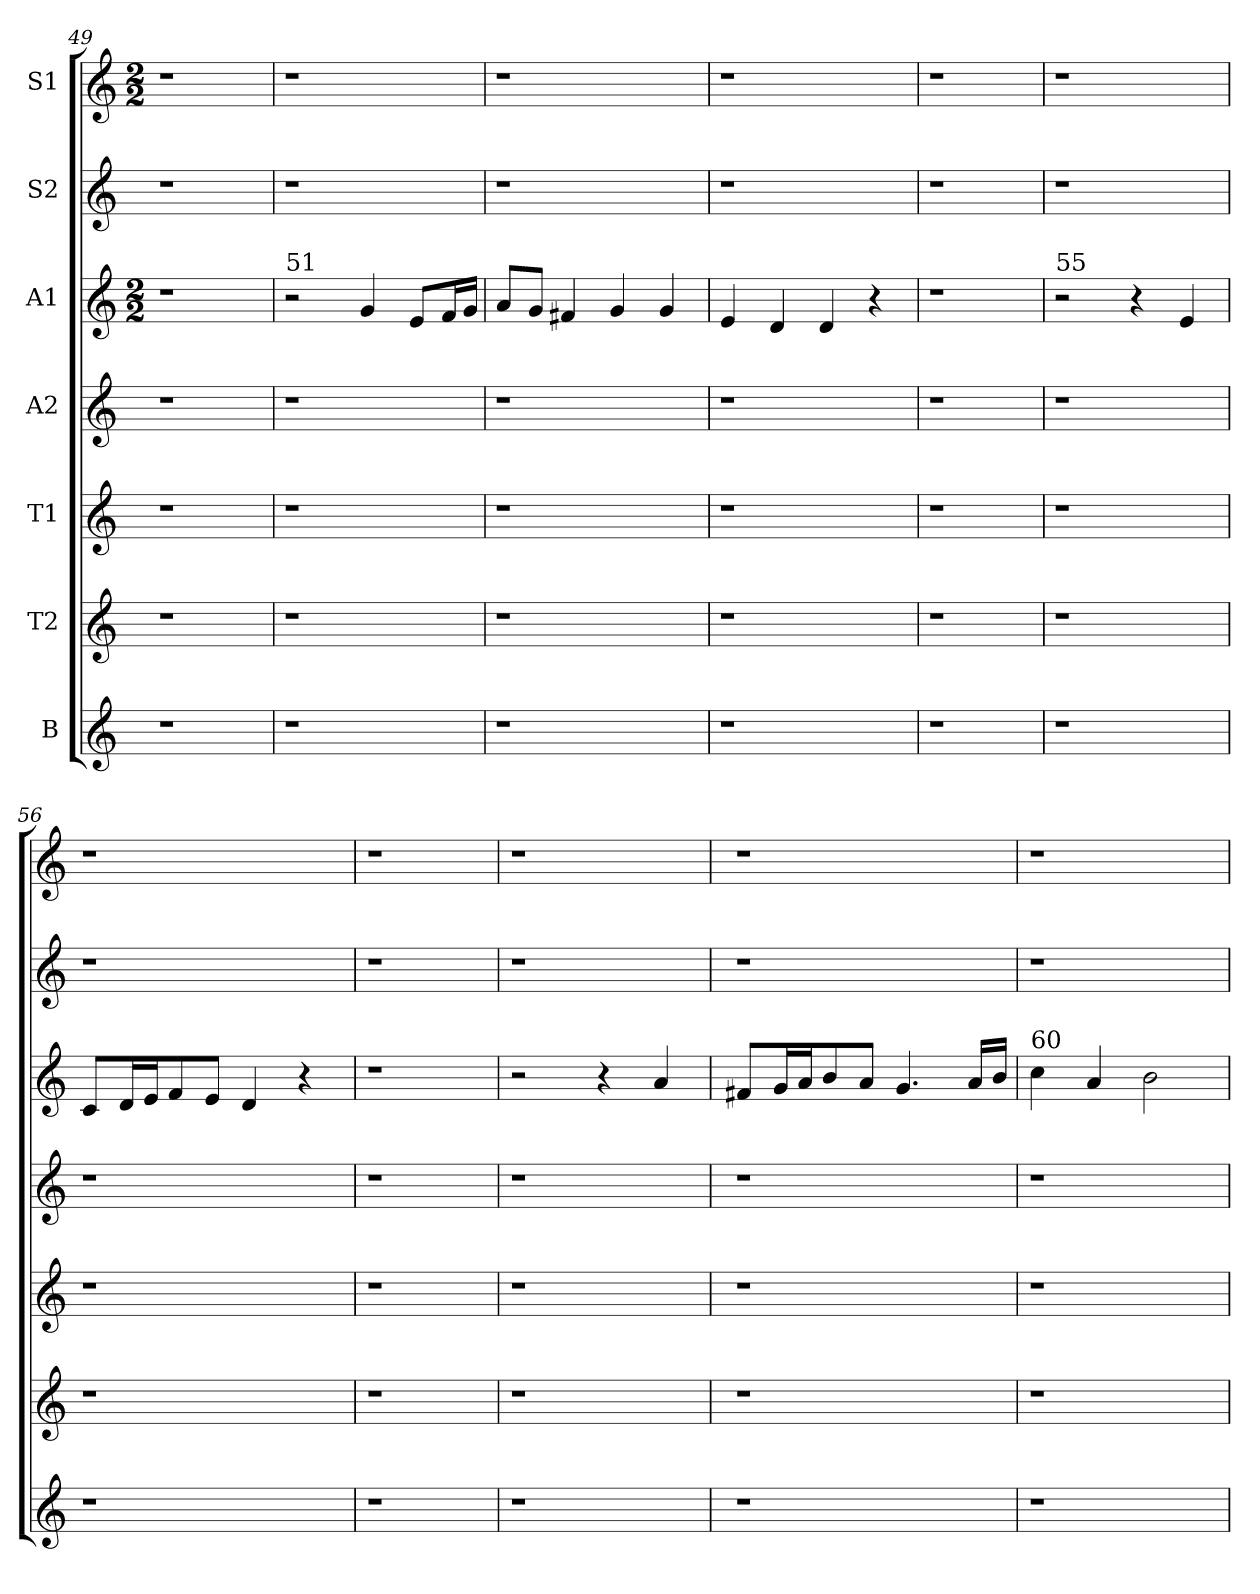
**kern	**kern	**kern	**kern	**kern	**kern	**kern
*part7	*part6	*part5	*part4	*part3	*part2	*part1
*staff7	*staff6	*staff5	*staff4	*staff3	*staff2	*staff1
*I"B	*I"T2	*I"T1	*I"A2	*I"A1	*I"S2	*I"S1
*clefG2	*clefG2	*clefG2	*clefG2	*clefG2	*clefG2	*clefG2
*ITrd-7c-12	*ITrd-7c-12	*ITrd-7c-12	*ITrd-7c-12	*ITrd-7c-12	*ITrd-7c-12	*ITrd-7c-12
*k[]	*k[]	*k[]	*k[]	*k[]	*k[]	*k[]
*	*	*	*	*M2/2	*	*M2/2
=49	=49	=49	=49	=49	=49	=49
1r	1r	1r	1r	1r	1r	1r
=50	=50	=50	=50	=50	=50	=50
1r	1r	1r	1r	1r	1r	1r
=51	=51	=51	=51	=51	=51	=51
!	!	!	!	!LO:TX:a:t=51	!	!
1r	1r	1r	1r	2r	1r	1r
.	.	.	.	4gg/	.	.
.	.	.	.	8ee/L	.	.
.	.	.	.	16ff/L	.	.
.	.	.	.	16gg/JJ	.	.
!!LO:PB:g=z
=52	=52	=52	=52	=52	=52	=52
1r	1r	1r	1r	8aa/L	1r	1r
.	.	.	.	8gg/J	.	.
.	.	.	.	4ff#X/	.	.
.	.	.	.	4gg/	.	.
.	.	.	.	4gg/	.	.
!!LO:LB:g=z
=53	=53	=53	=53	=53	=53	=53
1r	1r	1r	1r	4ee/	1r	1r
.	.	.	.	4dd/	.	.
.	.	.	.	4dd/	.	.
.	.	.	.	4r	.	.
=54	=54	=54	=54	=54	=54	=54
1r	1r	1r	1r	1r	1r	1r
=55	=55	=55	=55	=55	=55	=55
!	!	!	!	!LO:TX:a:t=55	!	!
1r	1r	1r	1r	2r	1r	1r
.	.	.	.	4r	.	.
.	.	.	.	4ee/	.	.
=56	=56	=56	=56	=56	=56	=56
1r	1r	1r	1r	8cc/L	1r	1r
.	.	.	.	16dd/L	.	.
.	.	.	.	16ee/J	.	.
.	.	.	.	8ff/	.	.
.	.	.	.	8ee/J	.	.
.	.	.	.	4dd/	.	.
.	.	.	.	4r	.	.
=57	=57	=57	=57	=57	=57	=57
1r	1r	1r	1r	1r	1r	1r
=58	=58	=58	=58	=58	=58	=58
1r	1r	1r	1r	2r	1r	1r
.	.	.	.	4r	.	.
.	.	.	.	4aa/	.	.
=59	=59	=59	=59	=59	=59	=59
1r	1r	1r	1r	8ff#X/L	1r	1r
.	.	.	.	16gg/L	.	.
.	.	.	.	16aa/J	.	.
.	.	.	.	8bb/	.	.
.	.	.	.	8aa/J	.	.
.	.	.	.	4.gg/	.	.
.	.	.	.	16aa/LL	.	.
.	.	.	.	16bb/JJ	.	.
!!LO:PB:g=z
=60	=60	=60	=60	=60	=60	=60
!	!	!	!	!LO:TX:a:t=60	!	!
1r	1r	1r	1r	4ccc\	1r	1r
.	.	.	.	4aa/	.	.
.	.	.	.	2bb\	.	.
=	=	=	=	=	=	=
*-	*-	*-	*-	*-	*-	*-
